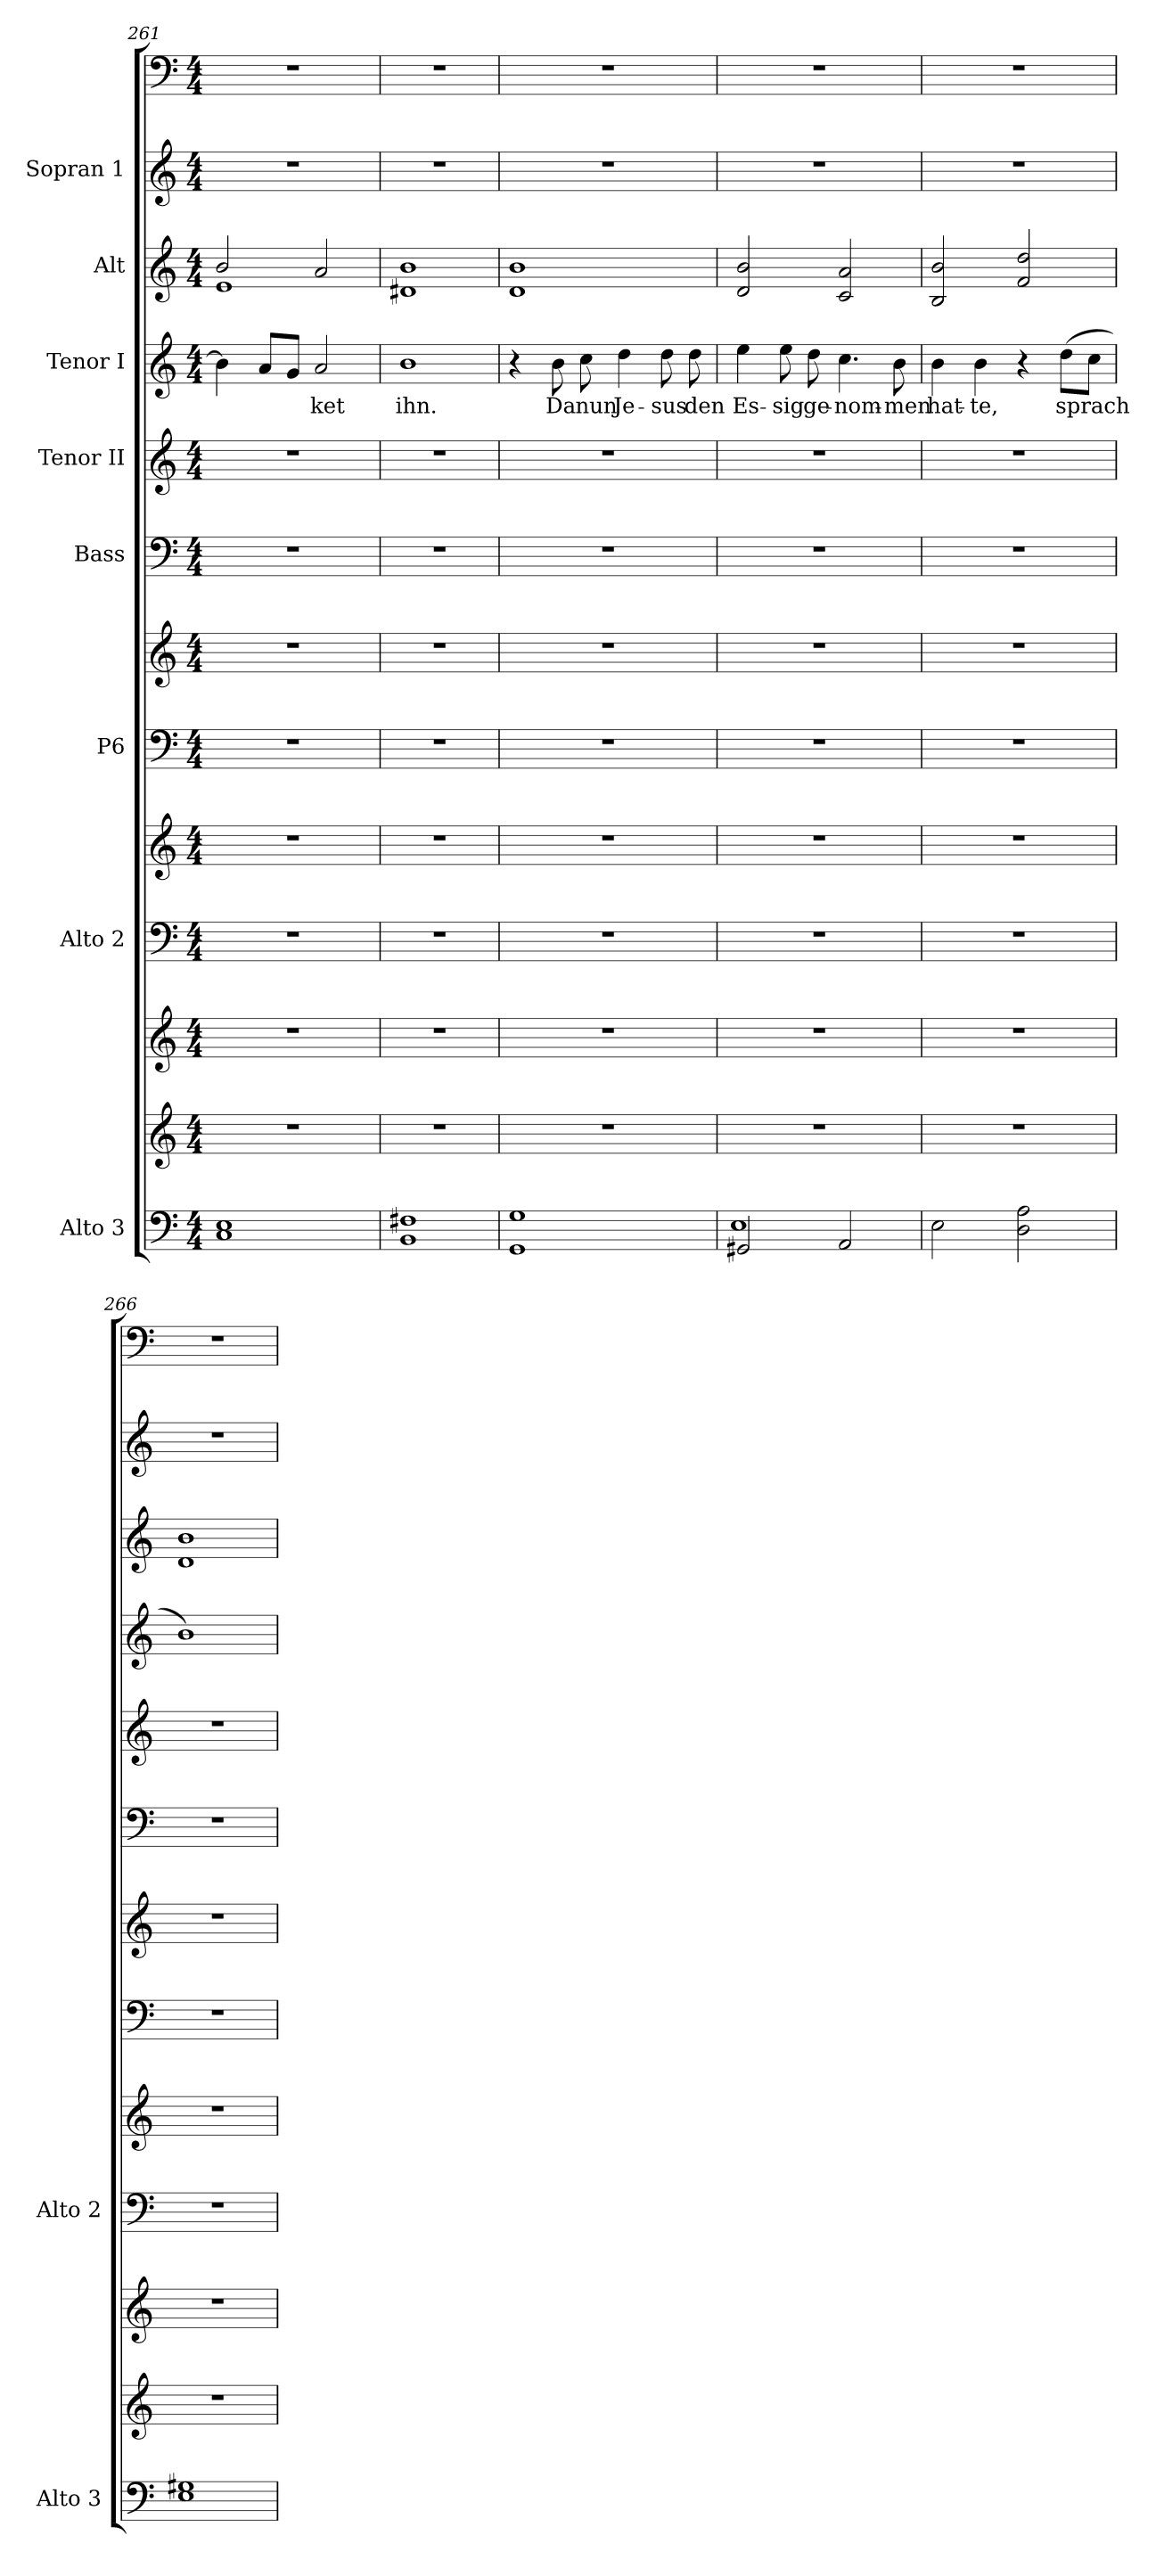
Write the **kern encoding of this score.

**kern	**kern	**kern	**kern	**kern	**kern	**kern	**kern	**kern	**kern	**text	**kern	**kern	**kern
*part11	*part10	*part9	*part8	*part8	*part7	*part7	*part6	*part5	*part4	*part4	*part3	*part2	*part1
*staff13	*staff12	*staff11	*staff10	*staff9	*staff8	*staff7	*staff6	*staff5	*staff4	*staff4	*staff3	*staff2	*staff1
*I"Alto 3	*	*	*I"Alto 2	*	*I"P6	*	*I"Bass	*I"Tenor II	*I"Tenor I	*	*I"Alt	*I"Sopran 1	*
*I'Alto 3	*	*	*I'Alto 2	*	*	*	*	*	*	*	*	*	*
*clefF4	*clefG2	*clefG2	*clefF4	*clefG2	*clefF4	*clefG2	*clefF4	*clefG2	*clefG2	*	*clefG2	*clefG2	*clefF4
*	*ITrd7c12	*ITrd7c12	*	*	*	*	*	*ITrd7c12	*ITrd7c12	*	*	*	*
*k[]	*k[]	*k[]	*k[]	*k[]	*k[]	*k[]	*k[]	*k[]	*k[]	*	*k[]	*k[]	*k[]
*C:	*C:	*C:	*C:	*C:	*C:	*C:	*C:	*C:	*C:	*	*C:	*C:	*C:
*M4/4	*M4/4	*M4/4	*M4/4	*M4/4	*M4/4	*M4/4	*M4/4	*M4/4	*M4/4	*	*M4/4	*M4/4	*M4/4
=261	=261	=261	=261	=261	=261	=261	=261	=261	=261	=261	=261	=261	=261
*^	*	*	*	*	*	*	*	*	*	*	*^	*	*
*	*	*	*	*	*	*	*	*	*	*	*	*	*^	*	*
1C 1E	1ryy	1r	1r	1r	1r	1r	1r	1r	1r	4B\]	.	1ryy	1e	2b/	1r	1r
.	.	.	.	.	.	.	.	.	.	8A/L	.	.	.	.	.	.
.	.	.	.	.	.	.	.	.	.	8G/J	.	.	.	.	.	.
!	!	!	!	!	!	!	!	!	!	!	!LO:LY:b	!	!	!	!	!
.	.	.	.	.	.	.	.	.	.	2A/	-ket	.	.	2a/	.	.
=262	=262	=262	=262	=262	=262	=262	=262	=262	=262	=262	=262	=262	=262	=262	=262	=262
!	!	!	!	!	!	!	!	!	!	!	!LO:LY:b	!	!	!	!	!
1BB 1F#X	1ryy	1r	1r	1r	1r	1r	1r	1r	1r	1B	ihn.	1ryy	1ryy	1d#X 1b	1r	1r
=263	=263	=263	=263	=263	=263	=263	=263	=263	=263	=263	=263	=263	=263	=263	=263	=263
1GG 1G	1ryy	1r	1r	1r	1r	1r	1r	1r	1r	4r	.	1ryy	1ryy	1d 1b	1r	1r
!	!	!	!	!	!	!	!	!	!	!	!LO:LY:b	!	!	!	!	!
.	.	.	.	.	.	.	.	.	.	8B\	Da	.	.	.	.	.
!	!	!	!	!	!	!	!	!	!	!	!LO:LY:b	!	!	!	!	!
.	.	.	.	.	.	.	.	.	.	8c\	nun	.	.	.	.	.
!	!	!	!	!	!	!	!	!	!	!	!LO:LY:b	!	!	!	!	!
.	.	.	.	.	.	.	.	.	.	4d\	Je-	.	.	.	.	.
!	!	!	!	!	!	!	!	!	!	!	!LO:LY:b	!	!	!	!	!
.	.	.	.	.	.	.	.	.	.	8d\	-sus	.	.	.	.	.
!	!	!	!	!	!	!	!	!	!	!	!LO:LY:b	!	!	!	!	!
.	.	.	.	.	.	.	.	.	.	8d\	den	.	.	.	.	.
=264	=264	=264	=264	=264	=264	=264	=264	=264	=264	=264	=264	=264	=264	=264	=264	=264
!	!	!	!	!	!	!	!	!	!	!	!LO:LY:b	!	!	!	!	!
2GG#X/	1E	1r	1r	1r	1r	1r	1r	1r	1r	4e\	Es-	1ryy	1ryy	2d/ 2b/	1r	1r
!	!	!	!	!	!	!	!	!	!	!	!LO:LY:b	!	!	!	!	!
.	.	.	.	.	.	.	.	.	.	8e\	-sig	.	.	.	.	.
!	!	!	!	!	!	!	!	!	!	!	!LO:LY:b	!	!	!	!	!
.	.	.	.	.	.	.	.	.	.	8d\	ge-	.	.	.	.	.
!	!	!	!	!	!	!	!	!	!	!	!LO:LY:b	!	!	!	!	!
2AA/	.	.	.	.	.	.	.	.	.	4.c\	-nom-	.	.	2c/ 2a/	.	.
!	!	!	!	!	!	!	!	!	!	!	!LO:LY:b	!	!	!	!	!
.	.	.	.	.	.	.	.	.	.	8B\	-men	.	.	.	.	.
!!LO:LB:g=z
=265	=265	=265	=265	=265	=265	=265	=265	=265	=265	=265	=265	=265	=265	=265	=265	=265
!	!	!	!	!	!	!	!	!	!	!	!LO:LY:b	!	!	!	!	!
2E\	1ryy	1r	1r	1r	1r	1r	1r	1r	1r	4B\	hat-	1ryy	1ryy	2B/ 2b/	1r	1r
!	!	!	!	!	!	!	!	!	!	!	!LO:LY:b	!	!	!	!	!
.	.	.	.	.	.	.	.	.	.	4B\	-te,	.	.	.	.	.
2D\ 2A\	.	.	.	.	.	.	.	.	.	4r	.	.	.	2f/ 2dd/	.	.
!	!	!	!	!	!	!	!	!	!	!	!LO:LY:b	!	!	!	!	!
.	.	.	.	.	.	.	.	.	.	(>8d\L	sprach	.	.	.	.	.
.	.	.	.	.	.	.	.	.	.	8c\J	.	.	.	.	.	.
=266	=266	=266	=266	=266	=266	=266	=266	=266	=266	=266	=266	=266	=266	=266	=266	=266
1E 1G#X	1ryy	1r	1r	1r	1r	1r	1r	1r	1r	1B)	.	1ryy	1ryy	1d 1b	1r	1r
*v	*v	*	*	*	*	*	*	*	*	*	*	*v	*v	*v	*	*
=	=	=	=	=	=	=	=	=	=	=	=	=	=
*-	*-	*-	*-	*-	*-	*-	*-	*-	*-	*-	*-	*-	*-
